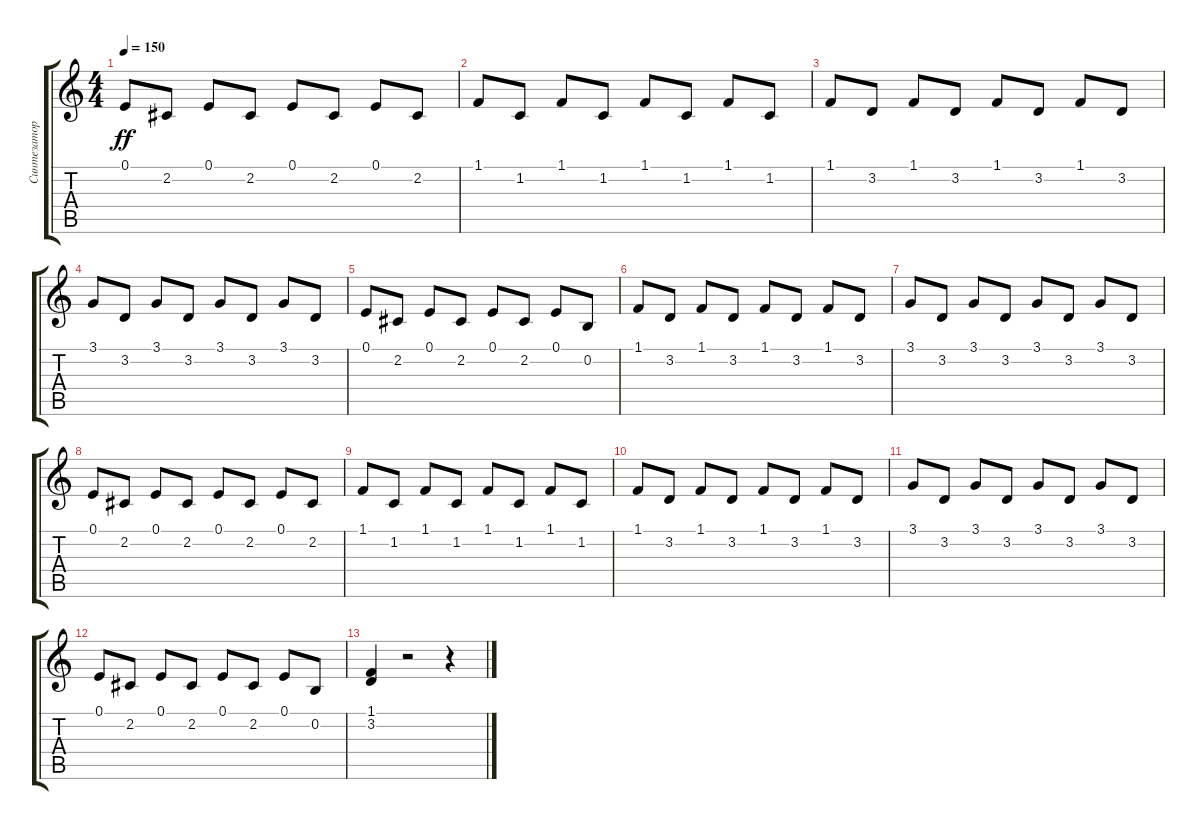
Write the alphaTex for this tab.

\track ("Синтезатор" "Синтезатор") {instrument honkytonkpiano}
\staff {score tabs}
\tuning (E4 B3 G3 D3 A2 E2) {hide}
\ts (4 4)
\tempo 150
\clef g2
\ks c
0.1.8{dy ff} 2.2.8 0.1.8 2.2.8 0.1.8 2.2.8 0.1.8 2.2.8 |
1.1.8 1.2.8 1.1.8 1.2.8 1.1.8 1.2.8 1.1.8 1.2.8 |
1.1.8 3.2.8 1.1.8 3.2.8 1.1.8 3.2.8 1.1.8 3.2.8 |
3.1.8 3.2.8 3.1.8 3.2.8 3.1.8 3.2.8 3.1.8 3.2.8 |
0.1.8 2.2.8 0.1.8 2.2.8 0.1.8 2.2.8 0.1.8 0.2.8 |
1.1.8 3.2.8 1.1.8 3.2.8 1.1.8 3.2.8 1.1.8 3.2.8 |
3.1.8 3.2.8 3.1.8 3.2.8 3.1.8 3.2.8 3.1.8 3.2.8 |
0.1.8 2.2.8 0.1.8 2.2.8 0.1.8 2.2.8 0.1.8 2.2.8 |
1.1.8 1.2.8 1.1.8 1.2.8 1.1.8 1.2.8 1.1.8 1.2.8 |
1.1.8 3.2.8 1.1.8 3.2.8 1.1.8 3.2.8 1.1.8 3.2.8 |
3.1.8 3.2.8 3.1.8 3.2.8 3.1.8 3.2.8 3.1.8 3.2.8 |
0.1.8 2.2.8 0.1.8 2.2.8 0.1.8 2.2.8 0.1.8 0.2.8 |
(1.1 3.2).4 r.2 r.4
